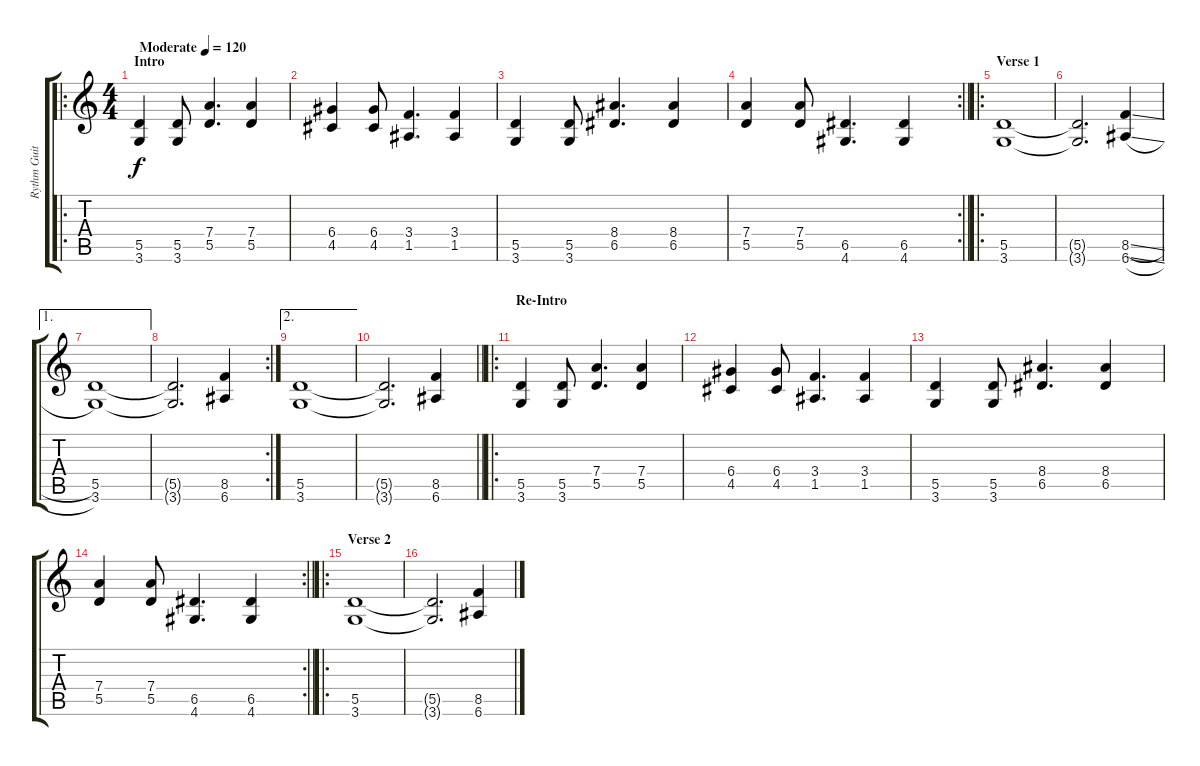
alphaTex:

\track ("Rythm Guitar" "Rythm Guit") {instrument distortionguitar}
\staff {score tabs}
\tuning (E4 B3 G3 D3 A2 E2) {hide}
\ro
\ts (4 4)
\section ("" "Intro")
\tempo (120 "Moderate")
\clef g2
\ks c
(5.5 3.6).4{dy f instrument distortionguitar} (5.5 3.6).8 (7.4 5.5).4{d} (7.4 5.5).4 |
(6.4 4.5).4 (6.4 4.5).8 (3.4 1.5).4{d} (3.4 1.5).4 |
(5.5 3.6).4 (5.5 3.6).8 (8.4 6.5).4{d} (8.4 6.5).4 |
\rc 2
\barLineRight lightlight
(7.4 5.5).4 (7.4 5.5).8 (6.5 4.6).4{d} (6.5 4.6).4 |
\ro
\section ("" "Verse 1")
(5.5 3.6).1 |
(5.5{t} 3.6{t}).2{d} (8.5{sl} 6.6{sl}).4 |
\ae 1
(5.5 3.6).1 |
\rc 2
(5.5{t} 3.6{t}).2{d} (8.5 6.6).4 |
\ae 2
(5.5 3.6).1 |
\barLineRight lightlight
(5.5{t} 3.6{t}).2{d} (8.5 6.6).4 |
\ro
\section ("" "Re-Intro")
(5.5 3.6).4 (5.5 3.6).8 (7.4 5.5).4{d} (7.4 5.5).4 |
(6.4 4.5).4 (6.4 4.5).8 (3.4 1.5).4{d} (3.4 1.5).4 |
(5.5 3.6).4 (5.5 3.6).8 (8.4 6.5).4{d} (8.4 6.5).4 |
\rc 2
\barLineRight lightlight
(7.4 5.5).4 (7.4 5.5).8 (6.5 4.6).4{d} (6.5 4.6).4 |
\ro
\section ("" "Verse 2")
(5.5 3.6).1 |
(5.5{t} 3.6{t}).2{d} (8.5{sl} 6.6{sl}).4
